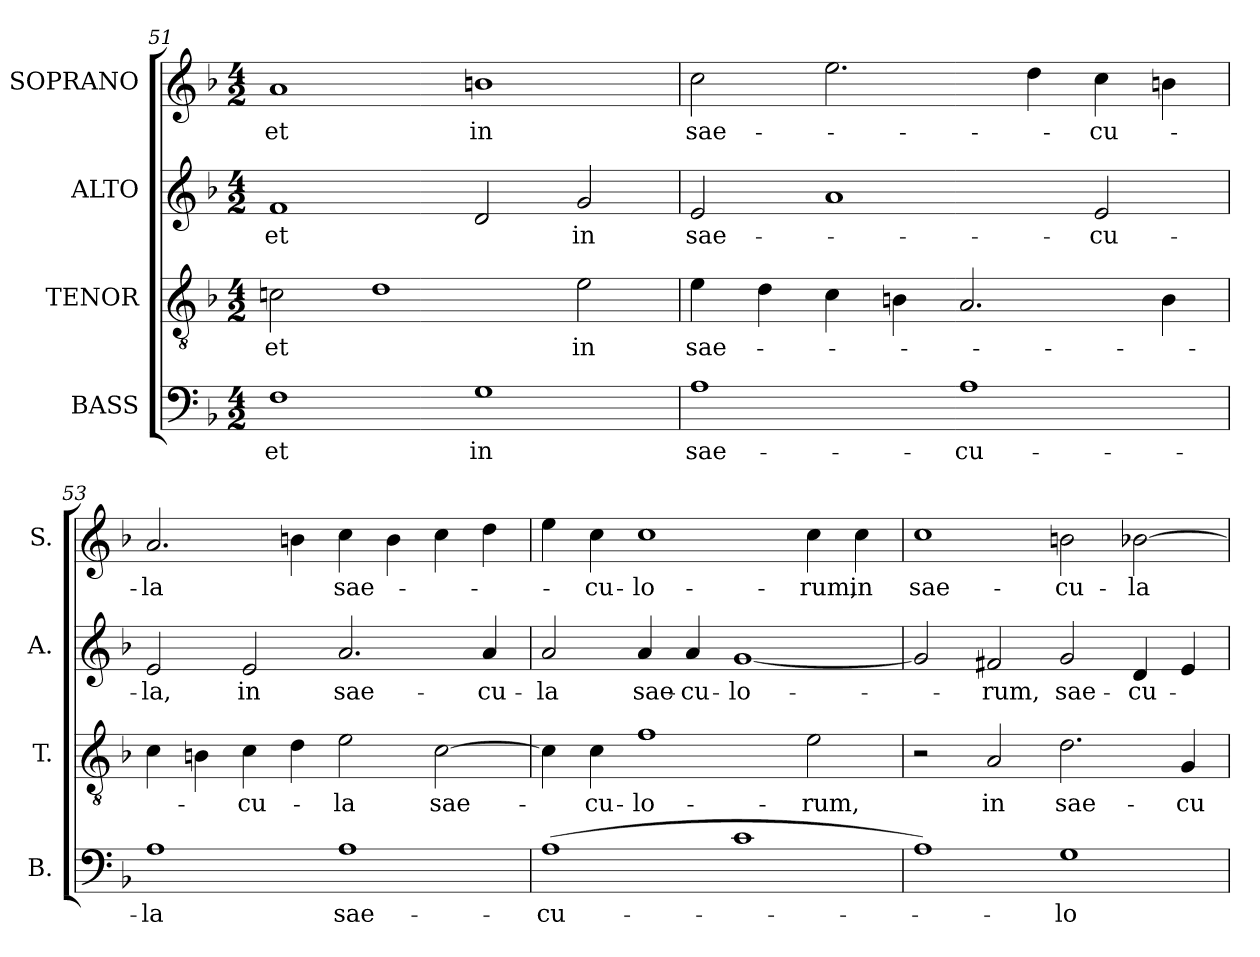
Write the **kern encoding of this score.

**kern	**text	**kern	**text	**kern	**text	**kern	**text
*part4	*part4	*part3	*part3	*part2	*part2	*part1	*part1
*staff4	*staff4	*staff3	*staff3	*staff2	*staff2	*staff1	*staff1
*I"BASS	*	*I"TENOR	*	*I"ALTO	*	*I"SOPRANO	*
*I'B.	*	*I'T.	*	*I'A.	*	*I'S.	*
!!LO:LB:g=z
*clefF4	*	*clefGv2	*	*clefG2	*	*clefG2	*
*	*	*ITrd7c12	*	*	*	*	*
*k[b-]	*	*k[b-]	*	*k[b-]	*	*k[b-]	*
*F:	*	*F:	*	*F:	*	*F:	*
*M4/2	*	*M4/2	*	*M4/2	*	*M4/2	*
=51	=51	=51	=51	=51	=51	=51	=51
!	!LO:LY:b:color=#000000	!	!	!	!	!	!
!	!	!	!LO:LY:b:color=#000000	!	!	!	!
!	!	!	!	!	!LO:LY:b:color=#000000	!	!
!	!	!	!	!	!	!	!LO:LY:b:color=#000000
1Fi	et	2Cni\	et	1fi	et	1ai	et
.	.	1Di	.	.	.	.	.
!	!LO:LY:b:color=#000000	!	!	!	!	!	!
!	!	!	!	!	!	!	!LO:LY:b:color=#000000
1Gi	in	.	.	2di/	.	1bni	in
!	!	!	!LO:LY:b:color=#000000	!	!	!	!
!	!	!	!	!	!LO:LY:b:color=#000000	!	!
.	.	2Ei\	in	2gi/	in	.	.
=52	=52	=52	=52	=52	=52	=52	=52
!	!LO:LY:b:color=#000000	!	!	!	!	!	!
!	!	!	!LO:LY:b:color=#000000	!	!	!	!
!	!	!	!	!	!LO:LY:b:color=#000000	!	!
!	!	!	!	!	!	!	!LO:LY:b:color=#000000
1Ai	sae-	4Ei\	sae-	2ei/	sae-	2cci\	sae-
.	.	4Di\	.	.	.	.	.
.	.	4Ci\	.	1ai	.	2.eei\	.
.	.	4BBni\	.	.	.	.	.
!	!LO:LY:b:color=#000000	!	!	!	!	!	!
1Ai	-cu-	2.AAi/	.	.	.	.	.
.	.	.	.	.	.	4ddi\	.
!	!	!	!	!	!LO:LY:b:color=#000000	!	!
!	!	!	!	!	!	!	!LO:LY:b:color=#000000
.	.	.	.	2ei/	-cu-	4cci\	-cu-
.	.	4BBi\	.	.	.	4bni\	.
=53	=53	=53	=53	=53	=53	=53	=53
!	!LO:LY:b:color=#000000	!	!	!	!	!	!
!	!	!	!	!	!LO:LY:b:color=#000000	!	!
!	!	!	!	!	!	!	!LO:LY:b:color=#000000
1Ai	-la	4Ci\	.	2ei/	-la,	2.ai/	-la
.	.	4BBni\	.	.	.	.	.
!	!	!	!LO:LY:b:color=#000000	!	!	!	!
!	!	!	!	!	!LO:LY:b:color=#000000	!	!
.	.	4Ci\	-cu-	2ei/	in	.	.
.	.	4Di\	.	.	.	4bni\	.
!	!LO:LY:b:color=#000000	!	!	!	!	!	!
!	!	!	!LO:LY:b:color=#000000	!	!	!	!
!	!	!	!	!	!LO:LY:b:color=#000000	!	!
!	!	!	!	!	!	!	!LO:LY:b:color=#000000
1Ai	sae-	2Ei\	-la	2.ai/	sae-	4cci\	sae-
.	.	.	.	.	.	4bi\	.
!	!	!	!LO:LY:b:color=#000000	!	!	!	!
.	.	[2Ci\	sae-	.	.	4cci\	.
!	!	!	!	!	!LO:LY:b:color=#000000	!	!
.	.	.	.	4ai/	-cu-	4ddi\	.
=54	=54	=54	=54	=54	=54	=54	=54
!	!LO:LY:b:color=#000000	!	!	!	!	!	!
!	!	!	!	!	!LO:LY:b:color=#000000	!	!
(1Ai	-cu-	4Ci\]	.	2ai/	-la	4eei\	.
!	!	!	!LO:LY:b:color=#000000	!	!	!	!
!	!	!	!	!	!	!	!LO:LY:b:color=#000000
.	.	4Ci\	-cu-	.	.	4cci\	-cu-
!	!	!	!LO:LY:b:color=#000000	!	!	!	!
!	!	!	!	!	!LO:LY:b:color=#000000	!	!
!	!	!	!	!	!	!	!LO:LY:b:color=#000000
.	.	1Fi	-lo-	4ai/	sae-	1cci	-lo-
!	!	!	!	!	!LO:LY:b:color=#000000	!	!
.	.	.	.	4ai/	-cu-	.	.
!	!	!	!	!	!LO:LY:b:color=#000000	!	!
1ci	.	.	.	[1gi	-lo-	.	.
!	!	!	!LO:LY:b:color=#000000	!	!	!	!
!	!	!	!	!	!	!	!LO:LY:b:color=#000000
.	.	2Ei\	-rum,	.	.	4cci\	-rum,
!	!	!	!	!	!	!	!LO:LY:b:color=#000000
.	.	.	.	.	.	4cci\	in
!!LO:LB:g=z
=55	=55	=55	=55	=55	=55	=55	=55
!	!	!	!	!	!	!	!LO:LY:b:color=#000000
1Ai)	.	2r	.	2gi/]	.	1cci	sae-
!	!	!	!LO:LY:b:color=#000000	!	!	!	!
!	!	!	!	!	!LO:LY:b:color=#000000	!	!
.	.	2AAi/	in	2f#Xi/	-rum,	.	.
!	!LO:LY:b:color=#000000	!	!	!	!	!	!
!	!	!	!LO:LY:b:color=#000000	!	!	!	!
!	!	!	!	!	!LO:LY:b:color=#000000	!	!
!	!	!	!	!	!	!	!LO:LY:b:color=#000000
1Gi	-lo-	2.Di\	sae-	2gi/	sae-	2bni\	-cu-
!	!	!	!	!	!LO:LY:b:color=#000000	!	!
!	!	!	!	!	!	!	!LO:LY:b:color=#000000
.	.	.	.	4di/	-cu-	[2b-Xi\	-la
!	!	!	!LO:LY:b:color=#000000	!	!	!	!
.	.	4GGi/	-cu-	4ei/	.	.	.
=	=	=	=	=	=	=	=
*-	*-	*-	*-	*-	*-	*-	*-
